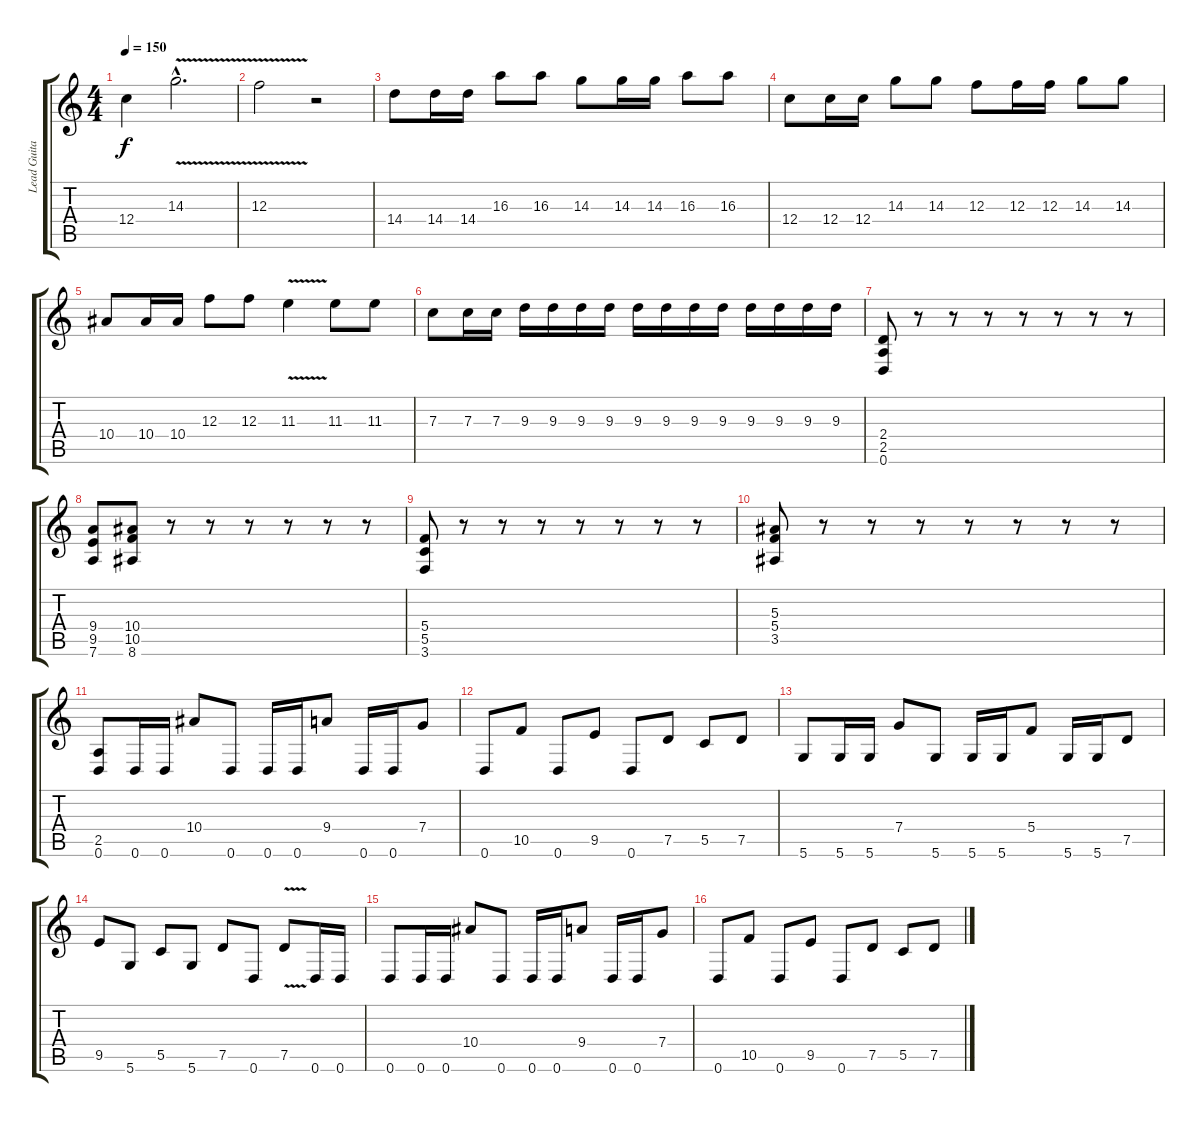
\track ("Lead Guitar" "Lead Guita") {instrument distortionguitar}
\staff {score tabs}
\tuning (D4 A3 F3 C3 G2 D2) {hide}
\ts (4 4)
\tempo 150
\clef g2
\ks c
12.4.4{dy f} 14.3{v hac}.2{d} |
12.3{v}.2 r.2 |
14.4.8 14.4.16 14.4.16 16.3.8 16.3.8 14.3.8 14.3.16 14.3.16 16.3.8 16.3.8 |
12.4.8 12.4.16 12.4.16 14.3.8 14.3.8 12.3.8 12.3.16 12.3.16 14.3.8 14.3.8 |
10.4.8 10.4.16 10.4.16 12.3.8 12.3.8 11.3{v}.4 11.3.8 11.3.8 |
7.3.8 7.3.16 7.3.16 9.3.16 9.3.16 9.3.16 9.3.16 9.3.16 9.3.16 9.3.16 9.3.16 9.3.16 9.3.16 9.3.16 9.3.16 |
(2.4 2.5 0.6).8 r.8 r.8 r.8 r.8 r.8 r.8 r.8 |
(9.4 9.5 7.6).8 (10.4 10.5 8.6).8 r.8 r.8 r.8 r.8 r.8 r.8 |
(5.4 5.5 3.6).8 r.8 r.8 r.8 r.8 r.8 r.8 r.8 |
(5.3 5.4 3.5).8 r.8 r.8 r.8 r.8 r.8 r.8 r.8 |
(2.5 0.6).8 0.6.16 0.6.16 10.4.8 0.6.8 0.6.16 0.6.16 9.4.8 0.6.16 0.6.16 7.4.8 |
0.6.8 10.5.8 0.6.8 9.5.8 0.6.8 7.5.8 5.5.8 7.5.8 |
5.6.8 5.6.16 5.6.16 7.4.8 5.6.8 5.6.16 5.6.16 5.4.8 5.6.16 5.6.16 7.5.8 |
9.5.8 5.6.8 5.5.8 5.6.8 7.5.8 0.6.8 7.5{v}.8 0.6.16 0.6.16 |
0.6.8 0.6.16 0.6.16 10.4.8 0.6.8 0.6.16 0.6.16 9.4.8 0.6.16 0.6.16 7.4.8 |
0.6.8 10.5.8 0.6.8 9.5.8 0.6.8 7.5.8 5.5.8 7.5.8
